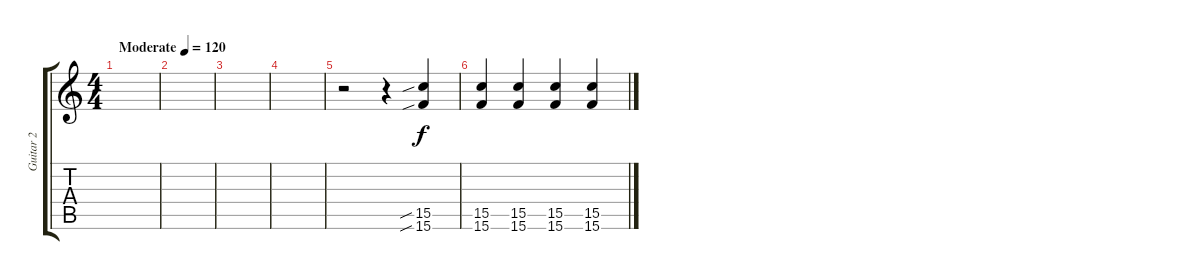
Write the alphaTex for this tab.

\track ("Guitar 2" "Guitar 2") {instrument distortionguitar}
\staff {score tabs}
\tuning (E4 B3 G3 D3 A2 D2) {hide}
\ts (4 4)
\tempo (120 "Moderate")
\clef g2
\ks c
|
|
|
|
r.2 r.4 (15.5{sib} 15.6{sib}).4 |
(15.5 15.6).4{volume 13} (15.5 15.6).4{volume 10} (15.5 15.6).4{volume 8} (15.5 15.6).4{volume 6}
